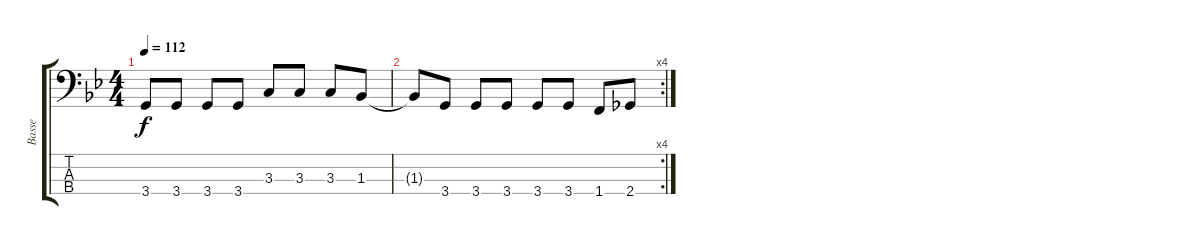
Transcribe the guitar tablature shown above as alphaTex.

\track ("Basse" "Basse") {instrument electricbasspick}
\staff {score tabs}
\tuning (G2 D2 A1 E1) {hide}
\ts (4 4)
\tempo 112
\clef f4
\ks gminor
3.4.8{dy f} 3.4.8 3.4.8 3.4.8 3.3.8 3.3.8 3.3.8 1.3.8 |
\rc 4
1.3{t}.8 3.4.8 3.4.8 3.4.8 3.4.8 3.4.8 1.4.8 2.4.8
